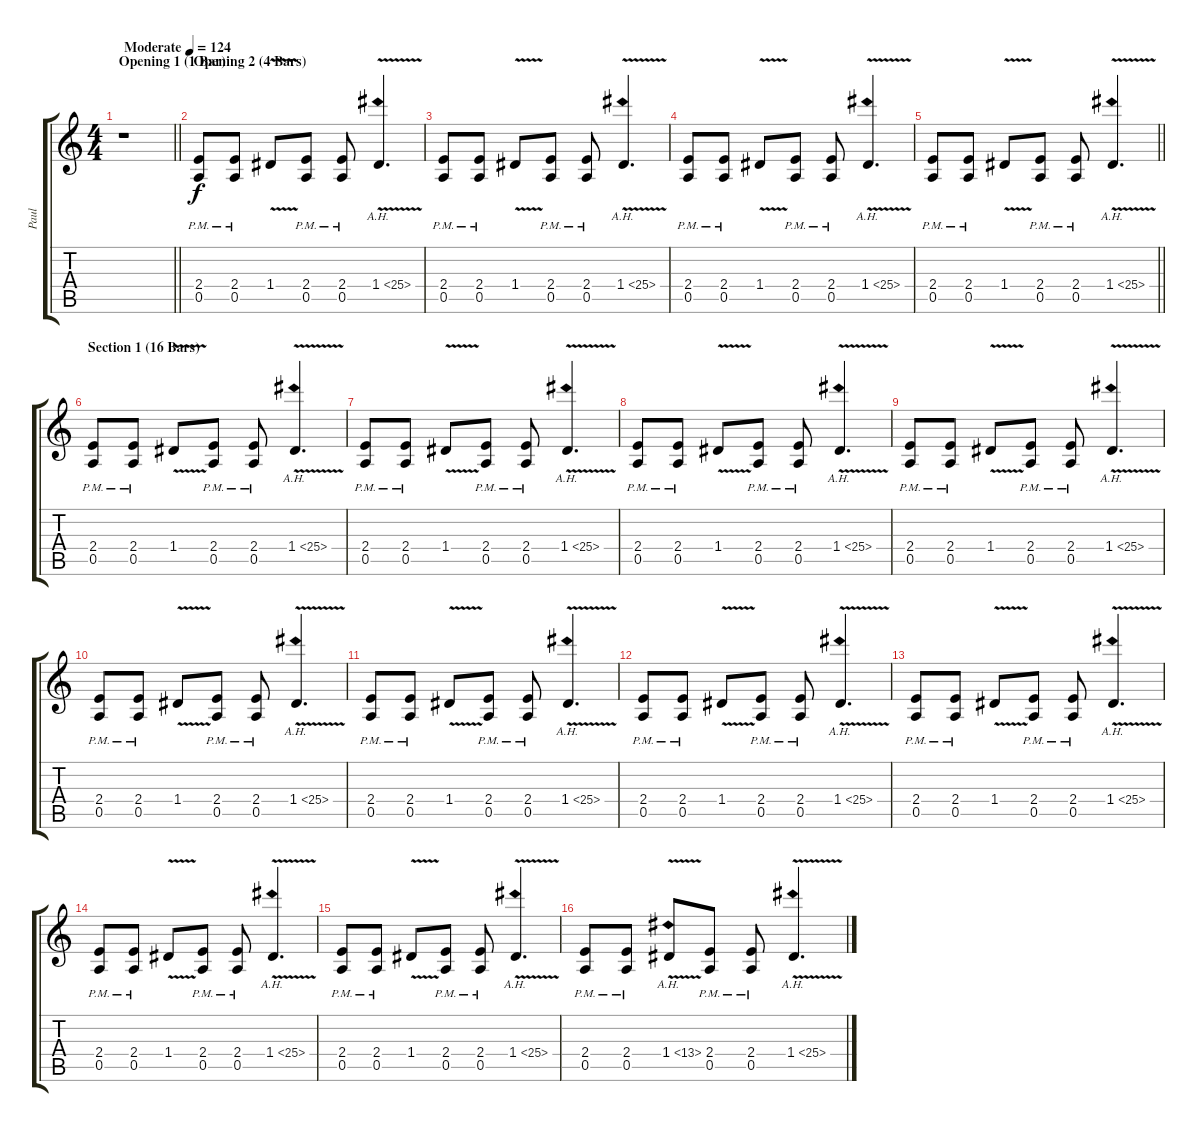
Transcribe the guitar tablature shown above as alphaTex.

\track ("Paul" "Paul") {instrument overdrivenguitar}
\staff {score tabs}
\tuning (E4 B3 G3 D3 A2 E2) {hide}
\ts (4 4)
\section ("" "Opening 1 (1 Bar)")
\tempo (124 "Moderate")
\clef g2
\barLineRight lightlight
\ks c
r.1{dy f instrument overdrivenguitar} |
\section ("" "Opening 2 (4 Bars)")
(2.4{pm} 0.5{pm}).8 (2.4{pm} 0.5{pm}).8 1.4{v}.8 (2.4{pm} 0.5{pm}).8 (2.4{pm} 0.5{pm}).8 1.4{ah 24 v}.4{d} |
(2.4{pm} 0.5{pm}).8 (2.4{pm} 0.5{pm}).8 1.4{v}.8 (2.4{pm} 0.5{pm}).8 (2.4{pm} 0.5{pm}).8 1.4{ah 24 v}.4{d} |
(2.4{pm} 0.5{pm}).8 (2.4{pm} 0.5{pm}).8 1.4{v}.8 (2.4{pm} 0.5{pm}).8 (2.4{pm} 0.5{pm}).8 1.4{ah 24 v}.4{d} |
\barLineRight lightlight
(2.4{pm} 0.5{pm}).8 (2.4{pm} 0.5{pm}).8 1.4{v}.8 (2.4{pm} 0.5{pm}).8 (2.4{pm} 0.5{pm}).8 1.4{ah 24 v}.4{d} |
\section ("" "Section 1 (16 Bars)")
(2.4{pm} 0.5{pm}).8 (2.4{pm} 0.5{pm}).8 1.4{v}.8 (2.4{pm} 0.5{pm}).8 (2.4{pm} 0.5{pm}).8 1.4{ah 24 v}.4{d} |
(2.4{pm} 0.5{pm}).8 (2.4{pm} 0.5{pm}).8 1.4{v}.8 (2.4{pm} 0.5{pm}).8 (2.4{pm} 0.5{pm}).8 1.4{ah 24 v}.4{d} |
(2.4{pm} 0.5{pm}).8 (2.4{pm} 0.5{pm}).8 1.4{v}.8 (2.4{pm} 0.5{pm}).8 (2.4{pm} 0.5{pm}).8 1.4{ah 24 v}.4{d} |
(2.4{pm} 0.5{pm}).8 (2.4{pm} 0.5{pm}).8 1.4{v}.8 (2.4{pm} 0.5{pm}).8 (2.4{pm} 0.5{pm}).8 1.4{ah 24 v}.4{d} |
(2.4{pm} 0.5{pm}).8 (2.4{pm} 0.5{pm}).8 1.4{v}.8 (2.4{pm} 0.5{pm}).8 (2.4{pm} 0.5{pm}).8 1.4{ah 24 v}.4{d} |
(2.4{pm} 0.5{pm}).8 (2.4{pm} 0.5{pm}).8 1.4{v}.8 (2.4{pm} 0.5{pm}).8 (2.4{pm} 0.5{pm}).8 1.4{ah 24 v}.4{d} |
(2.4{pm} 0.5{pm}).8 (2.4{pm} 0.5{pm}).8 1.4{v}.8 (2.4{pm} 0.5{pm}).8 (2.4{pm} 0.5{pm}).8 1.4{ah 24 v}.4{d} |
(2.4{pm} 0.5{pm}).8 (2.4{pm} 0.5{pm}).8 1.4{v}.8 (2.4{pm} 0.5{pm}).8 (2.4{pm} 0.5{pm}).8 1.4{ah 24 v}.4{d} |
(2.4{pm} 0.5{pm}).8 (2.4{pm} 0.5{pm}).8 1.4{v}.8 (2.4{pm} 0.5{pm}).8 (2.4{pm} 0.5{pm}).8 1.4{ah 24 v}.4{d} |
(2.4{pm} 0.5{pm}).8 (2.4{pm} 0.5{pm}).8 1.4{v}.8 (2.4{pm} 0.5{pm}).8 (2.4{pm} 0.5{pm}).8 1.4{ah 24 v}.4{d} |
(2.4{pm} 0.5{pm}).8 (2.4{pm} 0.5{pm}).8 1.4{ah 12 v}.8 (2.4{pm} 0.5{pm}).8 (2.4{pm} 0.5{pm}).8 1.4{ah 24 v}.4{d}
